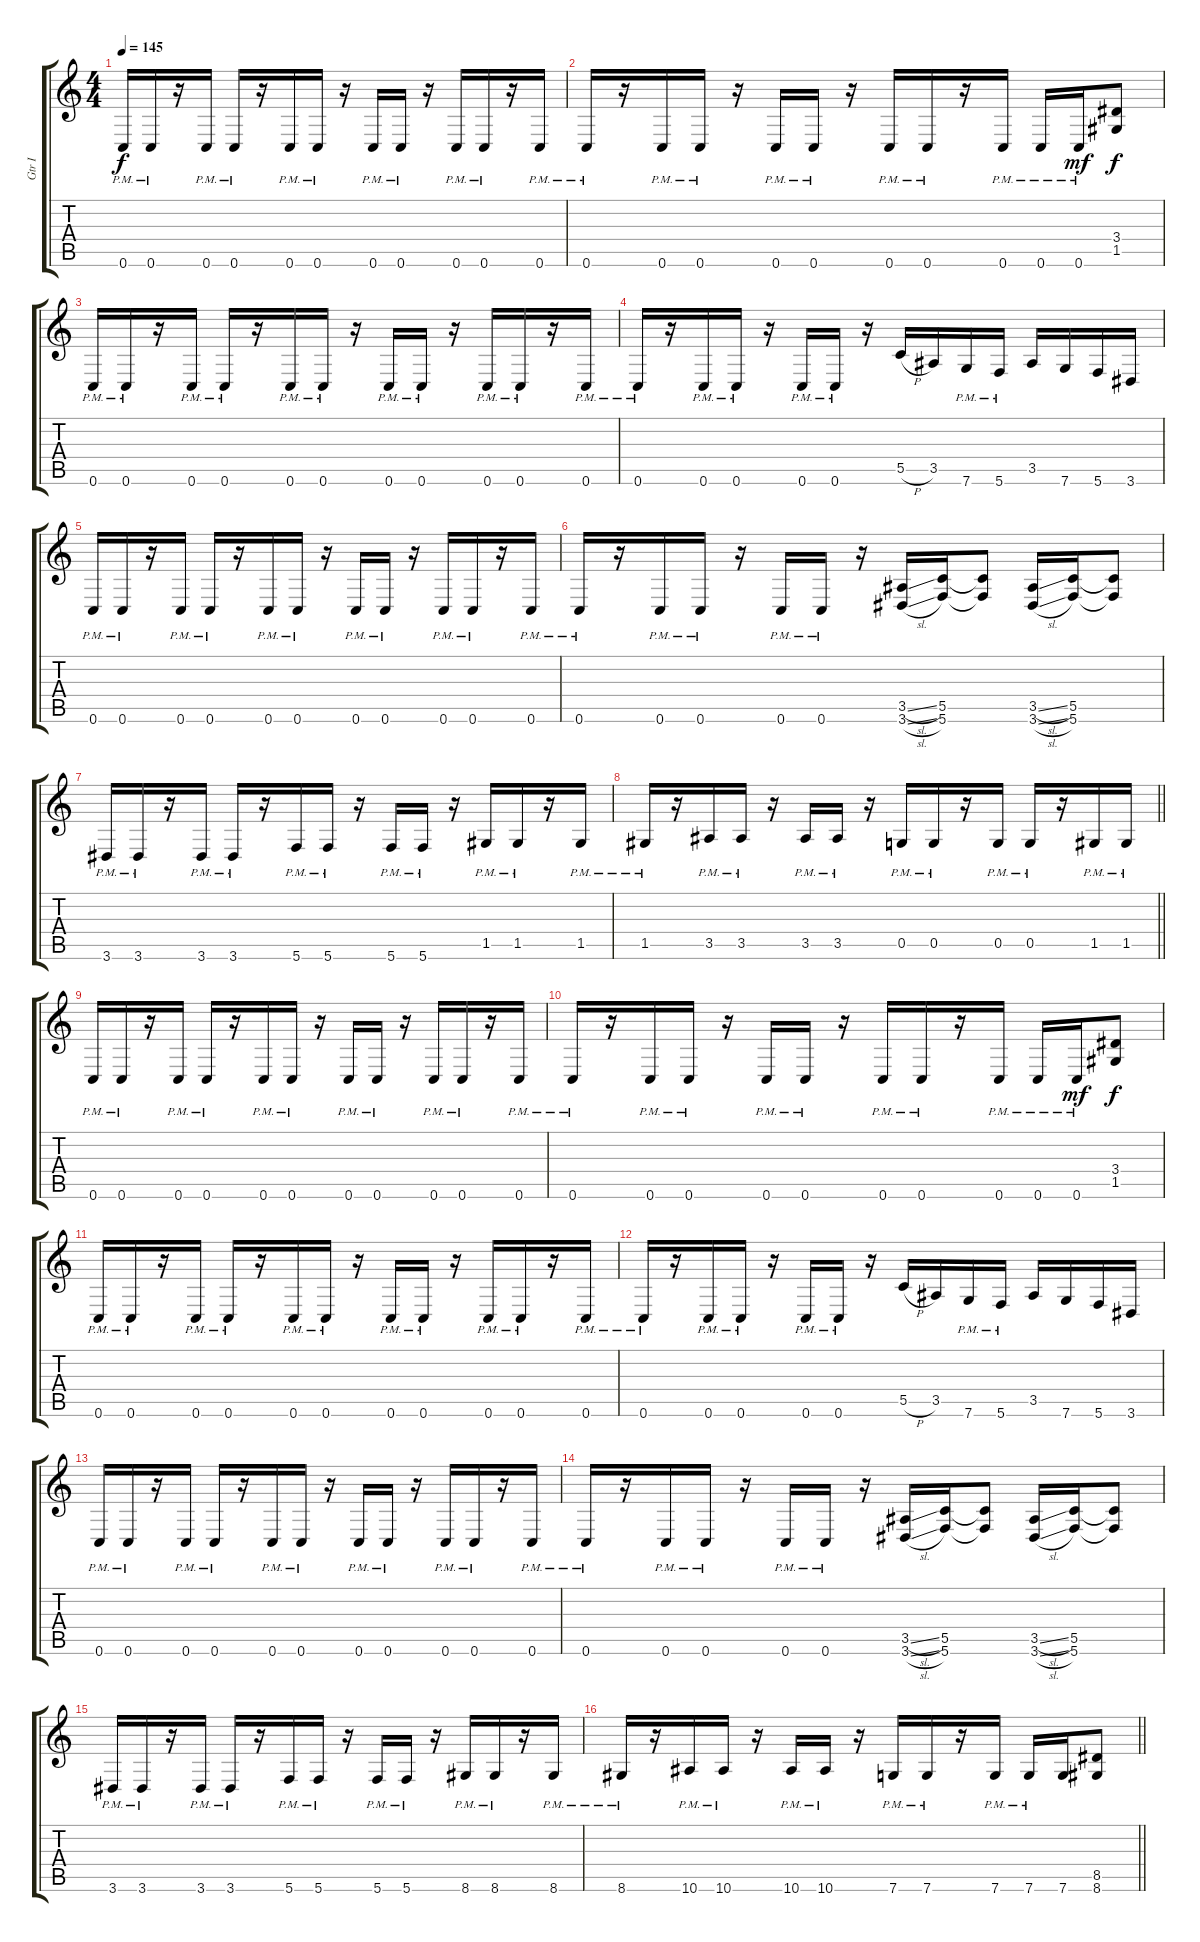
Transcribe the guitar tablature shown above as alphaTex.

\track ("Gtr I" "Gtr I") {instrument distortionguitar}
\staff {score tabs}
\tuning (D4 A3 F3 C3 G2 C2) {hide}
\ts (4 4)
\tempo 145
\clef g2
\ks c
0.6{pm}.16{dy f} 0.6{pm}.16 r.16 0.6{pm}.16 0.6{pm}.16 r.16 0.6{pm}.16 0.6{pm}.16 r.16 0.6{pm}.16 0.6{pm}.16 r.16 0.6{pm}.16 0.6{pm}.16 r.16 0.6{pm}.16 |
0.6{pm}.16 r.16 0.6{pm}.16 0.6{pm}.16 r.16 0.6{pm}.16 0.6{pm}.16 r.16 0.6{pm}.16 0.6{pm}.16 r.16 0.6{pm}.16 0.6{pm}.16 0.6{pm}.16{dy mf} (3.4 1.5).8{dy f} |
0.6{pm}.16 0.6{pm}.16 r.16 0.6{pm}.16 0.6{pm}.16 r.16 0.6{pm}.16 0.6{pm}.16 r.16 0.6{pm}.16 0.6{pm}.16 r.16 0.6{pm}.16 0.6{pm}.16 r.16 0.6{pm}.16 |
0.6{pm}.16 r.16 0.6{pm}.16 0.6{pm}.16 r.16 0.6{pm}.16 0.6{pm}.16 r.16 5.5{h}.16 3.5.16 7.6{pm}.16 5.6{pm}.16 3.5.16 7.6.16 5.6.16 3.6.16 |
0.6{pm}.16 0.6{pm}.16 r.16 0.6{pm}.16 0.6{pm}.16 r.16 0.6{pm}.16 0.6{pm}.16 r.16 0.6{pm}.16 0.6{pm}.16 r.16 0.6{pm}.16 0.6{pm}.16 r.16 0.6{pm}.16 |
0.6{pm}.16 r.16 0.6{pm}.16 0.6{pm}.16 r.16 0.6{pm}.16 0.6{pm}.16 r.16 (3.5{sl} 3.6{sl}).16 (5.5 5.6).16 (5.5{t} 5.6{t}).8 (3.5{sl} 3.6{sl}).16 (5.5 5.6).16 (5.5{t} 5.6{t}).8 |
3.6{pm}.16 3.6{pm}.16 r.16 3.6{pm}.16 3.6{pm}.16 r.16 5.6{pm}.16 5.6{pm}.16 r.16 5.6{pm}.16 5.6{pm}.16 r.16 1.5{pm}.16 1.5{pm}.16 r.16 1.5{pm}.16 |
\barLineRight lightlight
1.5{pm}.16 r.16 3.5{pm}.16 3.5{pm}.16 r.16 3.5{pm}.16 3.5{pm}.16 r.16 0.5{pm}.16 0.5{pm}.16 r.16 0.5{pm}.16 0.5{pm}.16 r.16 1.5{pm}.16 1.5{pm}.16 |
0.6{pm}.16 0.6{pm}.16 r.16 0.6{pm}.16 0.6{pm}.16 r.16 0.6{pm}.16 0.6{pm}.16 r.16 0.6{pm}.16 0.6{pm}.16 r.16 0.6{pm}.16 0.6{pm}.16 r.16 0.6{pm}.16 |
0.6{pm}.16 r.16 0.6{pm}.16 0.6{pm}.16 r.16 0.6{pm}.16 0.6{pm}.16 r.16 0.6{pm}.16 0.6{pm}.16 r.16 0.6{pm}.16 0.6{pm}.16 0.6{pm}.16{dy mf} (3.4 1.5).8{dy f} |
0.6{pm}.16 0.6{pm}.16 r.16 0.6{pm}.16 0.6{pm}.16 r.16 0.6{pm}.16 0.6{pm}.16 r.16 0.6{pm}.16 0.6{pm}.16 r.16 0.6{pm}.16 0.6{pm}.16 r.16 0.6{pm}.16 |
0.6{pm}.16 r.16 0.6{pm}.16 0.6{pm}.16 r.16 0.6{pm}.16 0.6{pm}.16 r.16 5.5{h}.16 3.5.16 7.6{pm}.16 5.6{pm}.16 3.5.16 7.6.16 5.6.16 3.6.16 |
0.6{pm}.16 0.6{pm}.16 r.16 0.6{pm}.16 0.6{pm}.16 r.16 0.6{pm}.16 0.6{pm}.16 r.16 0.6{pm}.16 0.6{pm}.16 r.16 0.6{pm}.16 0.6{pm}.16 r.16 0.6{pm}.16 |
0.6{pm}.16 r.16 0.6{pm}.16 0.6{pm}.16 r.16 0.6{pm}.16 0.6{pm}.16 r.16 (3.5{sl} 3.6{sl}).16 (5.5 5.6).16 (5.5{t} 5.6{t}).8 (3.5{sl} 3.6{sl}).16 (5.5 5.6).16 (5.5{t} 5.6{t}).8 |
3.6{pm}.16 3.6{pm}.16 r.16 3.6{pm}.16 3.6{pm}.16 r.16 5.6{pm}.16 5.6{pm}.16 r.16 5.6{pm}.16 5.6{pm}.16 r.16 8.6{pm}.16 8.6{pm}.16 r.16 8.6{pm}.16 |
\barLineRight lightlight
8.6{pm}.16 r.16 10.6{pm}.16 10.6{pm}.16 r.16 10.6{pm}.16 10.6{pm}.16 r.16 7.6{pm}.16 7.6{pm}.16 r.16 7.6{pm}.16 7.6{pm}.16 7.6.16 (8.5 8.6).8
